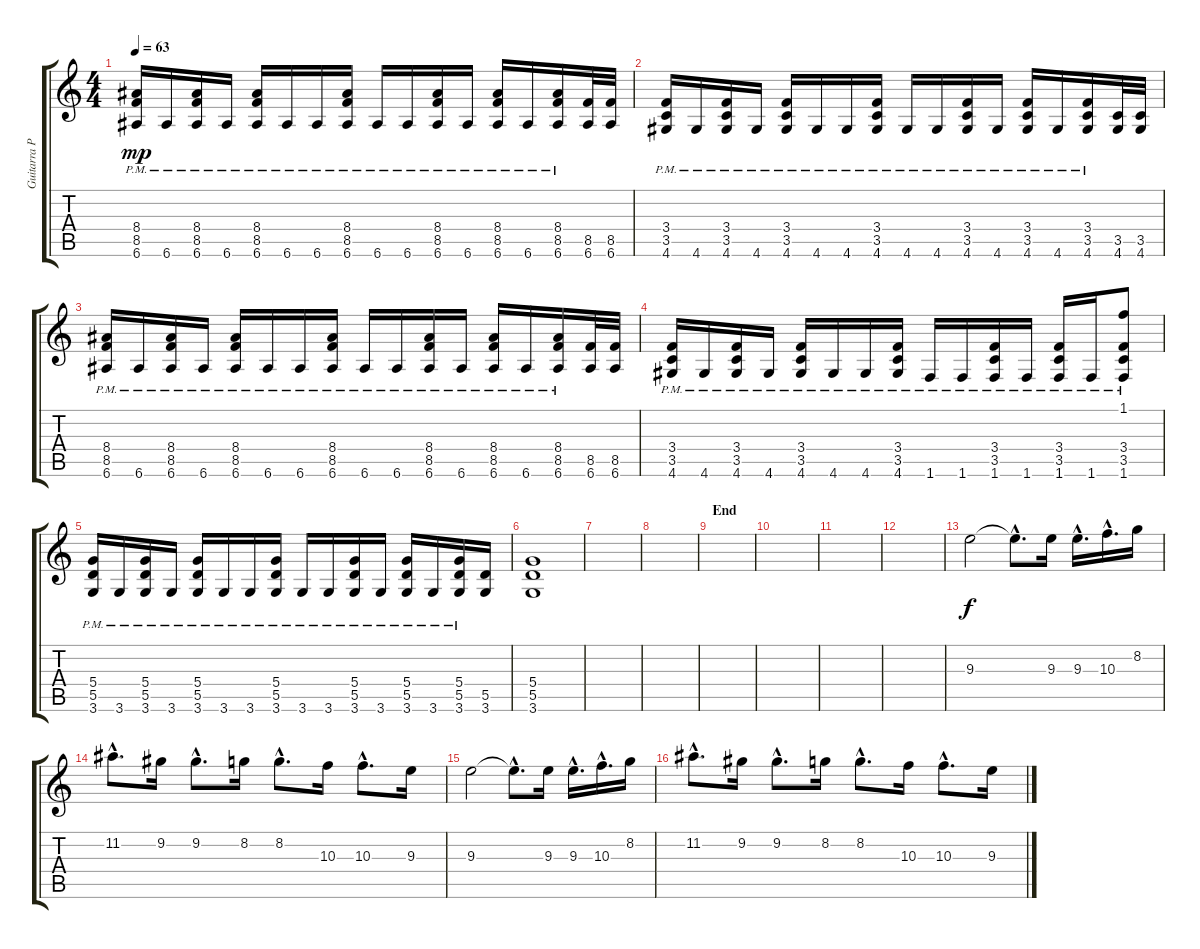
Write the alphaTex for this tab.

\track ("Guitarra Principal" "Guitarra P") {instrument electricguitarjazz}
\staff {score tabs}
\tuning (E4 B3 G3 D3 A2 E2) {hide}
\ts (4 4)
\tempo 63
\clef g2
\ks c
(8.4{pm} 8.5{pm} 6.6{pm}).16{dy mp} 6.6{pm}.16 (8.4{pm} 8.5{pm} 6.6{pm}).16 6.6{pm}.16 (8.4{pm} 8.5{pm} 6.6{pm}).16 6.6{pm}.16 6.6{pm}.16 (8.4{pm} 8.5{pm} 6.6{pm}).16 6.6{pm}.16 6.6{pm}.16 (8.4{pm} 8.5{pm} 6.6{pm}).16 6.6{pm}.16 (8.4{pm} 8.5{pm} 6.6{pm}).16 6.6{pm}.16 (8.4{pm} 8.5{pm} 6.6{pm}).16 (8.5 6.6).32 (8.5 6.6).32 |
(3.4{pm} 3.5{pm} 4.6{pm}).16 4.6{pm}.16 (3.4{pm} 3.5{pm} 4.6{pm}).16 4.6{pm}.16 (3.4{pm} 3.5{pm} 4.6{pm}).16 4.6{pm}.16 4.6{pm}.16 (3.4{pm} 3.5{pm} 4.6{pm}).16 4.6{pm}.16 4.6{pm}.16 (3.4{pm} 3.5{pm} 4.6{pm}).16 4.6{pm}.16 (3.4{pm} 3.5{pm} 4.6{pm}).16 4.6{pm}.16 (3.4{pm} 3.5{pm} 4.6{pm}).16 (3.5 4.6).32 (3.5 4.6).32 |
(8.4{pm} 8.5{pm} 6.6{pm}).16 6.6{pm}.16 (8.4{pm} 8.5{pm} 6.6{pm}).16 6.6{pm}.16 (8.4{pm} 8.5{pm} 6.6{pm}).16 6.6{pm}.16 6.6{pm}.16 (8.4{pm} 8.5{pm} 6.6{pm}).16 6.6{pm}.16 6.6{pm}.16 (8.4{pm} 8.5{pm} 6.6{pm}).16 6.6{pm}.16 (8.4{pm} 8.5{pm} 6.6{pm}).16 6.6{pm}.16 (8.4{pm} 8.5{pm} 6.6{pm}).16 (8.5 6.6).32 (8.5 6.6).32 |
(3.4{pm} 3.5{pm} 4.6{pm}).16 4.6{pm}.16 (3.4{pm} 3.5{pm} 4.6{pm}).16 4.6{pm}.16 (3.4{pm} 3.5{pm} 4.6{pm}).16 4.6{pm}.16 4.6{pm}.16 (3.4{pm} 3.5{pm} 4.6{pm}).16 1.6{pm}.16 1.6{pm}.16 (3.4{pm} 3.5{pm} 1.6{pm}).16 1.6{pm}.16 (3.4{pm} 3.5{pm} 1.6{pm}).16 1.6{pm}.16 (1.1 3.4{pm} 3.5{pm} 1.6{pm}).8 |
(5.4{pm} 5.5{pm} 3.6{pm}).16 3.6{pm}.16 (5.4{pm} 5.5{pm} 3.6{pm}).16 3.6{pm}.16 (5.4{pm} 5.5{pm} 3.6{pm}).16 3.6{pm}.16 3.6{pm}.16 (5.4{pm} 5.5{pm} 3.6{pm}).16 3.6{pm}.16 3.6{pm}.16 (5.4{pm} 5.5{pm} 3.6{pm}).16 3.6{pm}.16 (5.4{pm} 5.5{pm} 3.6{pm}).16 3.6{pm}.16 (5.4{pm} 5.5{pm} 3.6{pm}).16 (5.5 3.6).16 |
(5.4 5.5 3.6).1 |
|
|
\section ("" "End")
|
|
|
|
9.3.2{dy f} 9.3{hac t}.8{d} 9.3.16 9.3{hac}.16{d} 10.3{hac}.16{d} 8.2.16 |
11.2{hac}.8{d} 9.2.16 9.2{hac}.8{d} 8.2.16 8.2{hac}.8{d} 10.3.16 10.3{hac}.8{d} 9.3.16 |
9.3.2 9.3{hac t}.8{d} 9.3.16 9.3{hac}.16{d} 10.3{hac}.16{d} 8.2.16 |
11.2{hac}.8{d} 9.2.16 9.2{hac}.8{d} 8.2.16 8.2{hac}.8{d} 10.3.16 10.3{hac}.8{d} 9.3.16
